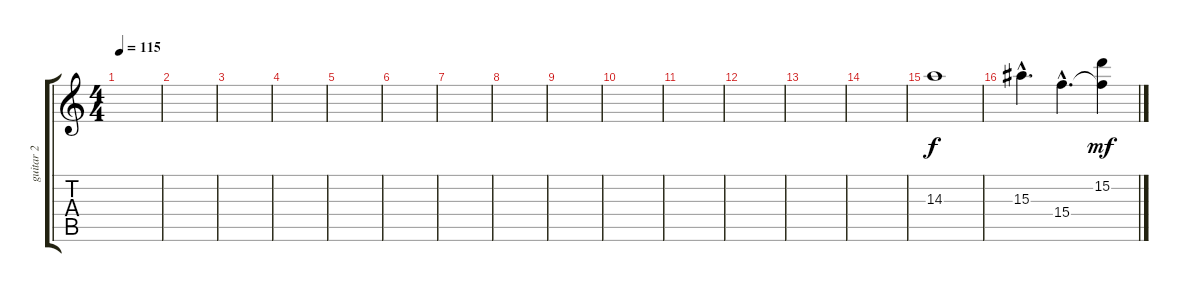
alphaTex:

\track ("guitar 2" "guitar 2") {instrument distortionguitar}
\staff {score tabs}
\tuning (E4 B3 G3 D3 A2 E2) {hide}
\ts (4 4)
\tempo 115
\clef g2
\ks c
|
|
|
|
|
|
|
|
|
|
|
|
|
|
14.3.1 |
15.3{hac}.4{d} 15.4{hac}.4{d} (15.2 15.4{t}).4{dy mf}
